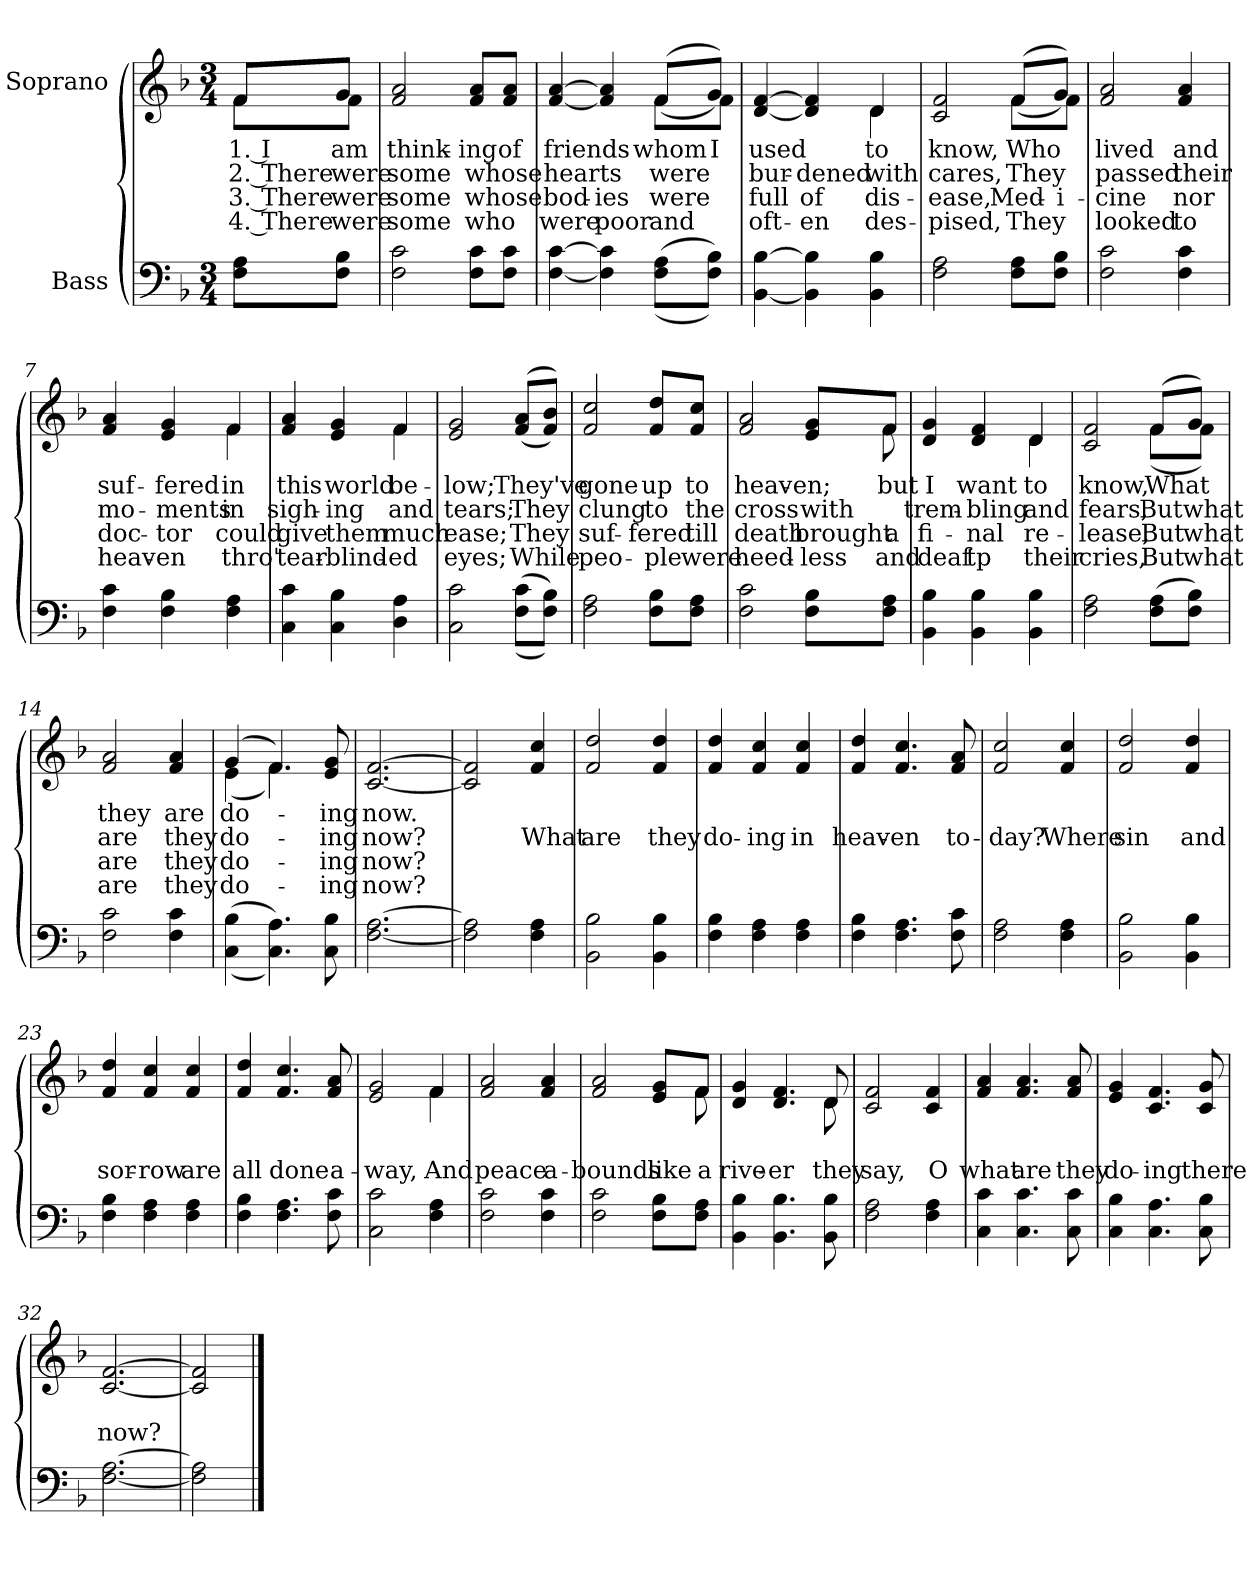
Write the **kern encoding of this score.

**kern	**kern	**text	**text	**text	**text
*part2	*part1	*part1	*part1	*part1	*part1
*staff2	*staff1	*staff1	*staff1	*staff1	*staff1
*I"Bass	*I"Soprano	*	*	*	*
*clefF4	*clefG2	*	*	*	*
*k[b-]	*k[b-]	*	*	*	*
*M3/4	*M3/4	*	*	*	*
*MM90	*MM90	*	*	*	*
=1	=1	=1	=1	=1	=1
!	!	!LO:LY:b	!LO:LY:b	!LO:LY:b	!LO:LY:b
*	*^	*	*	*	*
8F\ 8A\L	8f/L	8f\L	1. I	2. There	3. There	4. There
!	!	!	!LO:LY:b	!LO:LY:b	!LO:LY:b	!LO:LY:b
8F\ 8B-\J	8g/J	8f\J	am	were	were	were
=2	=2	=2	=2	=2	=2	=2
!	!	!	!LO:LY:b	!LO:LY:b	!LO:LY:b	!LO:LY:b
*	*v	*v	*	*	*	*
2F\ 2c\	2f/ 2a/	think-	some	some	some
!	!	!LO:LY:b	!LO:LY:b	!LO:LY:b	!LO:LY:b
8F\ 8c\L	8f/ 8a/L	-ing	whose	whose	who
!	!	!LO:LY:b	!	!	!
8F\ 8c\J	8f/ 8a/J	of	.	.	.
=3	=3	=3	=3	=3	=3
!	!	!LO:LY:b	!LO:LY:b	!LO:LY:b	!LO:LY:b
*	*^	*	*	*	*
[4F\ [4c\	[4f/ [4a/	4ryy	friends	hearts	bod-	were
!	!	!	!	!	!LO:LY:b	!LO:LY:b
4F\] 4c\]	4f/] 4a/]	4ryy	.	.	-ies	poor
!	!	!	!LO:LY:b	!LO:LY:b	!LO:LY:b	!LO:LY:b
(>(<8F\ 8A\L	(>(<8f/L	8f\L	whom	were	were	and
!	!	!	!LO:LY:b	!	!	!
8F\ 8B-\J))	8g/J))	8f\J	I	.	.	.
=4	=4	=4	=4	=4	=4	=4
!	!	!	!LO:LY:b	!LO:LY:b	!LO:LY:b	!LO:LY:b
[4BB-\ [4B-\	[4d/ [4f/	4ryy	used	bur-	full	oft-
!	!	!	!	!LO:LY:b	!LO:LY:b	!LO:LY:b
4BB-\] 4B-\]	4d/] 4f/]	4ryy	.	-dened	of	-en
!	!	!	!LO:LY:b	!LO:LY:b	!LO:LY:b	!LO:LY:b
4BB-\ 4B-\	4d/	4d\	to	with	dis-	des-
=5	=5	=5	=5	=5	=5	=5
!	!	!	!LO:LY:b	!LO:LY:b	!LO:LY:b	!LO:LY:b
2F\ 2A\	2c/ 2f/	2ryy	know,	cares,	-ease,	-pised,
!	!	!	!LO:LY:b	!LO:LY:b	!LO:LY:b	!LO:LY:b
8F\ 8A\L	(>(<8f/L	8f\L	Who	They	Med-	They
!	!	!	!	!	!LO:LY:b	!
8F\ 8B-\J	8g/J))	8f\J	.	.	-i-	.
!!LO:LB:g=z
=6	=6	=6	=6	=6	=6	=6
!	!	!	!LO:LY:b	!LO:LY:b	!LO:LY:b	!LO:LY:b
*	*v	*v	*	*	*	*
2F\ 2c\	2f/ 2a/	lived	passed	-cine	looked
!	!	!LO:LY:b	!LO:LY:b	!LO:LY:b	!LO:LY:b
4F\ 4c\	4f/ 4a/	and	their	nor	to
=7	=7	=7	=7	=7	=7
!	!	!LO:LY:b	!LO:LY:b	!LO:LY:b	!LO:LY:b
*	*^	*	*	*	*
4F\ 4c\	4f/ 4a/	4ryy	suf-	mo-	doc-	heav-
!	!	!	!LO:LY:b	!LO:LY:b	!LO:LY:b	!LO:LY:b
4F\ 4B-\	4e/ 4g/	4ryy	-fered	-ments	-tor	-en
!	!	!	!LO:LY:b	!LO:LY:b	!LO:LY:b	!LO:LY:b
4F\ 4A\	4f/	4f\	in	in	could	thro'
=8	=8	=8	=8	=8	=8	=8
!	!	!	!LO:LY:b	!LO:LY:b	!LO:LY:b	!LO:LY:b
4C\ 4c\	4f/ 4a/	4ryy	this	sigh-	give	tear-
!	!	!	!LO:LY:b	!LO:LY:b	!LO:LY:b	!LO:LY:b
4C\ 4B-\	4e/ 4g/	4ryy	world	-ing	them	-blind-
!	!	!	!LO:LY:b	!LO:LY:b	!LO:LY:b	!LO:LY:b
4D\ 4A\	4f/	4f\	be-	and	much	-ed
=9	=9	=9	=9	=9	=9	=9
!	!	!	!LO:LY:b	!LO:LY:b	!LO:LY:b	!LO:LY:b
*	*v	*v	*	*	*	*
2C\ 2c\	2e/ 2g/	-low;	tears;	ease;	eyes;
!	!	!LO:LY:b	!LO:LY:b	!LO:LY:b	!LO:LY:b
(>(<8F\ 8c\L	(<(>8f/ 8a/L	They've	They	They	While
8F\ 8B-\J))	8f/ 8b-/J))	.	.	.	.
=10	=10	=10	=10	=10	=10
!	!	!LO:LY:b	!LO:LY:b	!LO:LY:b	!LO:LY:b
2F\ 2A\	2f/ 2cc/	gone	clung	suf-	peo-
!	!	!LO:LY:b	!LO:LY:b	!LO:LY:b	!LO:LY:b
8F\ 8B-\L	8f/ 8dd/L	up	to	-fered	-ple
!	!	!LO:LY:b	!LO:LY:b	!LO:LY:b	!LO:LY:b
8F\ 8A\J	8f/ 8cc/J	to	the	till	were
!!LO:LB:g=z
=11	=11	=11	=11	=11	=11
!	!	!LO:LY:b	!LO:LY:b	!LO:LY:b	!LO:LY:b
*	*^	*	*	*	*
2F\ 2c\	2f/ 2a/	2ryy	heav-	cross	death	heed-
!	!	!	!LO:LY:b	!LO:LY:b	!LO:LY:b	!LO:LY:b
8F\ 8B-\L	8e/ 8g/L	8ryy	-en;	with	brought	-less
!	!	!	!LO:LY:b	!	!LO:LY:b	!LO:LY:b
8F\ 8A\J	8f/J	8f\	but	.	a	and
=12	=12	=12	=12	=12	=12	=12
!	!	!	!LO:LY:b	!LO:LY:b	!LO:LY:b	!LO:LY:b
4BB-\ 4B-\	4d/ 4g/	4ryy	I	trem-	fi-	deaf
!	!	!	!LO:LY:b	!LO:LY:b	!LO:LY:b	!LO:LY:b
4BB-\ 4B-\	4d/ 4f/	4ryy	want	-bling	-nal	tp
!	!	!	!LO:LY:b	!LO:LY:b	!LO:LY:b	!LO:LY:b
4BB-\ 4B-\	4d/	4d\	to	and	re-	their
=13	=13	=13	=13	=13	=13	=13
!	!	!	!LO:LY:b	!LO:LY:b	!LO:LY:b	!LO:LY:b
2F\ 2A\	2c/ 2f/	2ryy	know,	fears,	-lease,	cries,
!	!	!	!LO:LY:b	!LO:LY:b	!LO:LY:b	!LO:LY:b
(>8F\ 8A\L	(>8f/L	(<8f\L	What	But	But	But
!	!	!	!	!LO:LY:b	!LO:LY:b	!LO:LY:b
8F\ 8B-\J)	8g/J)	8f\J)	.	what	what	what
=14	=14	=14	=14	=14	=14	=14
!	!	!	!LO:LY:b	!LO:LY:b	!LO:LY:b	!LO:LY:b
*	*v	*v	*	*	*	*
2F\ 2c\	2f/ 2a/	they	are	are	are
!	!	!LO:LY:b	!LO:LY:b	!LO:LY:b	!LO:LY:b
4F\ 4c\	4f/ 4a/	are	they	they	they
=15	=15	=15	=15	=15	=15
!	!	!LO:LY:b	!LO:LY:b	!LO:LY:b	!LO:LY:b
*	*^	*	*	*	*
(>(<4C\ 4B-\	(>4g/	(<4e\	do-	do-	do-	do-
4.C\ 4.A\))	4.f/)	4.f\)	.	.	.	.
!	!	!	!LO:LY:b	!LO:LY:b	!LO:LY:b	!LO:LY:b
8C\ 8B-\	8e/ 8g/	8ryy	-ing	-ing	-ing	-ing
=16	=16	=16	=16	=16	=16	=16
!	!	!	!LO:LY:b	!LO:LY:b	!LO:LY:b	!LO:LY:b
*	*v	*v	*	*	*	*
[2.F\ [2.A\	[2.c/ [2.f/	now.	now?	now?	now?
=17	=17	=17	=17	=17	=17
2F\] 2A\]	2c/] 2f/]	.	.	.	.
!	!	!	!LO:LY:b	!	!
4F\ 4A\	4f/ 4cc/	.	What	.	.
!!LO:LB:g=z
=18	=18	=18	=18	=18	=18
!	!	!	!LO:LY:b	!	!
2BB-\ 2B-\	2f/ 2dd/	.	are	.	.
!	!	!	!LO:LY:b	!	!
4BB-\ 4B-\	4f/ 4dd/	.	they	.	.
=19	=19	=19	=19	=19	=19
!	!	!	!LO:LY:b	!	!
4F\ 4B-\	4f/ 4dd/	.	do-	.	.
!	!	!	!LO:LY:b	!	!
4F\ 4A\	4f/ 4cc/	.	-ing	.	.
!	!	!	!LO:LY:b	!	!
4F\ 4A\	4f/ 4cc/	.	in	.	.
=20	=20	=20	=20	=20	=20
!	!	!	!LO:LY:b	!	!
4F\ 4B-\	4f/ 4dd/	.	heav-	.	.
!	!	!	!LO:LY:b	!	!
4.F\ 4.A\	4.f/ 4.cc/	.	-en	.	.
!	!	!	!LO:LY:b	!	!
8F\ 8c\	8f/ 8a/	.	to-	.	.
=21	=21	=21	=21	=21	=21
!	!	!	!LO:LY:b	!	!
2F\ 2A\	2f/ 2cc/	.	-day?	.	.
!	!	!	!LO:LY:b	!	!
4F\ 4A\	4f/ 4cc/	.	Where	.	.
=22	=22	=22	=22	=22	=22
!	!	!	!LO:LY:b	!	!
2BB-\ 2B-\	2f/ 2dd/	.	sin	.	.
!	!	!	!LO:LY:b	!	!
4BB-\ 4B-\	4f/ 4dd/	.	and	.	.
=23	=23	=23	=23	=23	=23
!	!	!	!LO:LY:b	!	!
4F\ 4B-\	4f/ 4dd/	.	sor-	.	.
!	!	!	!LO:LY:b	!	!
4F\ 4A\	4f/ 4cc/	.	-row	.	.
!	!	!	!LO:LY:b	!	!
4F\ 4A\	4f/ 4cc/	.	are	.	.
=24	=24	=24	=24	=24	=24
!	!	!	!LO:LY:b	!	!
4F\ 4B-\	4f/ 4dd/	.	all	.	.
!	!	!	!LO:LY:b	!	!
4.F\ 4.A\	4.f/ 4.cc/	.	done	.	.
!	!	!	!LO:LY:b	!	!
8F\ 8c\	8f/ 8a/	.	a-	.	.
=25	=25	=25	=25	=25	=25
!	!	!	!LO:LY:b	!	!
*	*^	*	*	*	*
2C\ 2c\	2e/ 2g/	2ryy	.	-way,	.	.
!	!	!	!	!LO:LY:b	!	!
4F\ 4A\	4f/	4f\	.	And	.	.
!!LO:LB:g=z
=26	=26	=26	=26	=26	=26	=26
!	!	!	!	!LO:LY:b	!	!
*	*v	*v	*	*	*	*
2F\ 2c\	2f/ 2a/	.	peace	.	.
!	!	!	!LO:LY:b	!	!
4F\ 4c\	4f/ 4a/	.	a-	.	.
=27	=27	=27	=27	=27	=27
!	!	!	!LO:LY:b	!	!
*	*^	*	*	*	*
2F\ 2c\	2f/ 2a/	2ryy	.	-bounds	.	.
!	!	!	!	!LO:LY:b	!	!
8F\ 8B-\L	8e/ 8g/L	8ryy	.	like	.	.
!	!	!	!	!LO:LY:b	!	!
8F\ 8A\J	8f/J	8f\	.	a	.	.
=28	=28	=28	=28	=28	=28	=28
!	!	!	!	!LO:LY:b	!	!
4BB-\ 4B-\	4d/ 4g/	4ryy	.	rive-	.	.
!	!	!	!	!LO:LY:b	!	!
4.BB-\ 4.B-\	4.d/ 4.f/	4.ryy	.	-er	.	.
!	!	!	!	!LO:LY:b	!	!
8BB-\ 8B-\	8d/	8d\	.	they	.	.
=29	=29	=29	=29	=29	=29	=29
!	!	!	!	!LO:LY:b	!	!
*	*v	*v	*	*	*	*
2F\ 2A\	2c/ 2f/	.	say,	.	.
!	!	!	!LO:LY:b	!	!
4F\ 4A\	4c/ 4f/	.	O	.	.
=30	=30	=30	=30	=30	=30
!	!	!	!LO:LY:b	!	!
4C\ 4c\	4f/ 4a/	.	what	.	.
!	!	!	!LO:LY:b	!	!
4.C\ 4.c\	4.f/ 4.a/	.	are	.	.
!	!	!	!LO:LY:b	!	!
8C\ 8c\	8f/ 8a/	.	they	.	.
=31	=31	=31	=31	=31	=31
!	!	!	!LO:LY:b	!	!
4C\ 4B-\	4e/ 4g/	.	do-	.	.
!	!	!	!LO:LY:b	!	!
4.C\ 4.A\	4.c/ 4.f/	.	-ing	.	.
!	!	!	!LO:LY:b	!	!
8C\ 8B-\	8c/ 8g/	.	there	.	.
=32	=32	=32	=32	=32	=32
!	!	!	!LO:LY:b	!	!
[2.F\ [2.A\	[2.c/ [2.f/	.	now?	.	.
=33	=33	=33	=33	=33	=33
2F\] 2A\]	2c/] 2f/]	.	.	.	.
==	==	==	==	==	==
*-	*-	*-	*-	*-	*-
